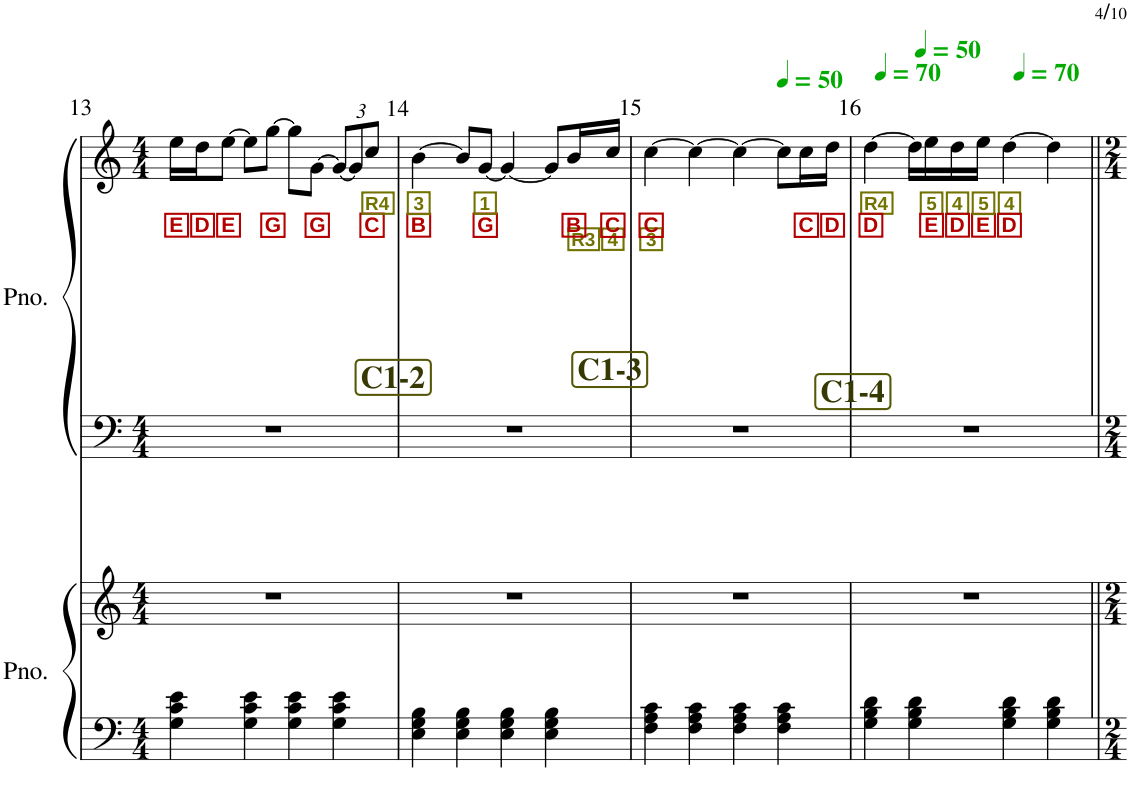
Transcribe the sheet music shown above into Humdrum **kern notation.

**kern	**kern	**kern	**kern	**text	**text	**text
*part2	*part2	*part1	*part1	*part1	*part1	*part1
*staff4	*staff3	*staff2	*staff1	*staff1	*staff1	*staff1
*I"ピアノ	*	*I"ピアノ	*	*	*	*
!!LO:PB:g=z
*clefF4	*clefG2	*clefF4	*clefG2	*	*	*
*k[]	*k[]	*k[]	*k[]	*	*	*
*M4/4	*M4/4	*M4/4	*M4/4	*	*	*
=13	=13	=13	=13	=13	=13	=13
!	!	!	!	!	!LO:LY:b:color=#B30000	!
4G\ 4c\ 4e\	1r	1r	16ee\LL	.	E	.
!	!	!	!	!	!LO:LY:b:color=#B30000	!
.	.	.	16dd\J	.	D	.
!	!	!	!	!	!LO:LY:b:color=#B30000	!
.	.	.	[8ee\J	.	E	.
4G\ 4c\ 4e\	.	.	8ee\L]	.	.	.
!	!	!	!	!	!LO:LY:b:color=#B30000	!
.	.	.	[8gg\J	.	G	.
4G\ 4c\ 4e\	.	.	8gg\L]	.	.	.
!	!	!	!	!	!LO:LY:b:color=#B30000	!
.	.	.	[8g\J	.	G	.
*	*	*	*Xbrackettup	*	*	*
4G\ 4c\ 4e\	.	.	12g/L_	.	.	.
.	.	.	12g/]	.	.	.
!	!	!	!	!LO:LY:b:color=#727200	!LO:LY:b:color=#B30000	!
.	.	.	12cc/J	R4	C	.
!!LO:REH:place=s1:b:B:cj:color=#373904:fs=15:t=C1-2
=14	=14	=14	=14	=14	=14	=14
!	!	!	!	!LO:LY:b:color=#727200	!LO:LY:b:color=#B30000	!
4E\ 4G\ 4B\	1r	1r	[4b\	3	B	.
4E\ 4G\ 4B\	.	.	8b/L]	.	.	.
!	!	!	!	!LO:LY:b:color=#727200	!LO:LY:b:color=#B30000	!
.	.	.	[8g/J	1	G	.
4E\ 4G\ 4B\	.	.	4g/_	.	.	.
4E\ 4G\ 4B\	.	.	8g/L]	.	.	.
!	!	!	!	!	!LO:LY:b:color=#B30000	!LO:LY:b:color=#727200
.	.	.	16b/L	.	B	R3
!	!	!	!	!	!LO:LY:b:color=#B30000	!LO:LY:b:color=#727200
.	.	.	16cc/JJ	.	C	4
!!LO:REH:place=s1:b:B:cj:color=#373904:fs=15:t=C1-3
=15	=15	=15	=15	=15	=15	=15
!	!	!	!	!	!LO:LY:b:color=#B30000	!LO:LY:b:color=#727200
4F\ 4A\ 4c\	1r	1r	[4cc\	.	C	3
4F\ 4A\ 4c\	.	.	4cc\_	.	.	.
4F\ 4A\ 4c\	.	.	4cc\_	.	.	.
4F\ 4A\ 4c\	.	.	8cc\L]	.	.	.
*	*	*	*MM50	*	*	*
!	!	!	!	!	!LO:LY:b:color=#B30000	!
.	.	.	16cc\L	.	C	.
!	!	!	!	!	!LO:LY:b:color=#B30000	!
.	.	.	16dd\JJ	.	D	.
=16	=16	=16	=16	=16	=16	=16
!!LO:REH:place=s1:b:B:cj:color=#373904:fs=15:t=C1-4
*	*	*	*MM70	*	*	*
!	!	!	!	!LO:LY:b:color=#727200	!LO:LY:b:color=#B30000	!
4G\ 4B\ 4d\	1r	1r	[4dd\	R4	D	.
4G\ 4B\ 4d\	.	.	16dd\LL]	.	.	.
*	*	*	*MM50	*	*	*
!	!	!	!	!LO:LY:b:color=#727200	!LO:LY:b:color=#B30000	!
.	.	.	16ee\	5	E	.
!	!	!	!	!LO:LY:b:color=#727200	!LO:LY:b:color=#B30000	!
.	.	.	16dd\	4	D	.
!	!	!	!	!LO:LY:b:color=#727200	!LO:LY:b:color=#B30000	!
.	.	.	16ee\JJ	5	E	.
*	*	*	*MM70	*	*	*
!	!	!	!	!LO:LY:b:color=#727200	!LO:LY:b:color=#B30000	!
4G\ 4B\ 4d\	.	.	[4dd\	4	D	.
4G\ 4B\ 4d\	.	.	4dd\]	.	.	.
=||	=||	=||	=||	=||	=||	=||
*-	*-	*-	*-	*-	*-	*-
